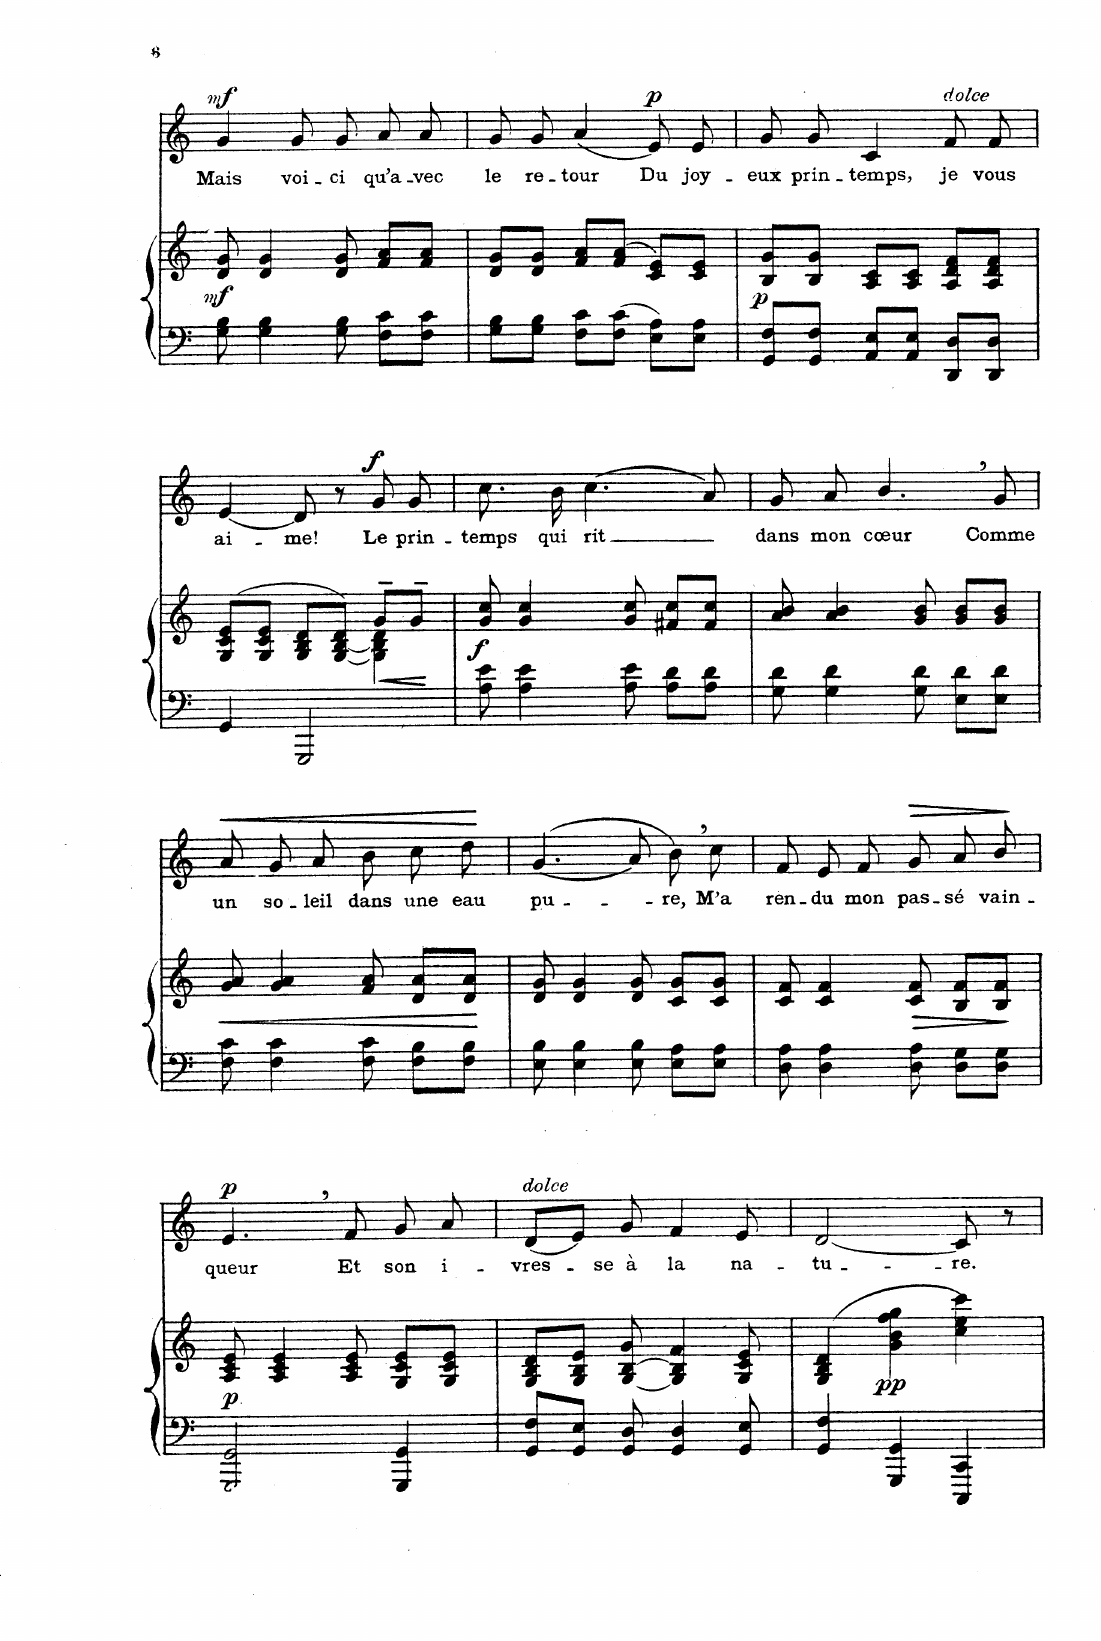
**kern	**kern	**dynam	**kern	**text	**dynam
*part2	*part2	*part2	*part1	*part1	*part1
*staff3	*staff2	*staff2/3	*staff1	*staff1	*staff1
*I"Piano	*	*	*I"Chant Voice	*	*
*I'Pno	*	*	*	*	*
*clefF4	*clefG2	*	*clefG2	*	*
*k[]	*k[]	*	*k[]	*	*
*M3/4	*M3/4	*	*M3/4	*	*
=11	=11	=11	=11	=11	=11
!	!	!LO:DY:b	!	!	!LO:DY:a
8G\ 8B\	8d/ 8g/	mf	4g/	Mais	mf
4G\ 4B\	4d/ 4g/	.	.	.	.
.	.	.	8g/	voi-	.
8G\ 8B\	8d/ 8g/	.	8g/	-ci	.
8F\ 8c\L	8f/ 8a/L	.	8a/	qu’a-	.
8F\ 8c\J	8f/ 8a/J	.	8a/	-vec	.
=12	=12	=12	=12	=12	=12
8G\ 8B\L	8d/ 8g/L	.	8g/	le	.
8G\ 8B\J	8d/ 8g/J	.	8g/	re-	.
8F\ 8c\L	8f/ 8a/L	.	(4a/	-tour	.
8F\ 8c\J	(>8f/ 8a/J	.	.	.	.
!	!	!	!	!	!LO:DY:a
8E\ 8A\L	8c/ 8e/L)	.	8e/)	Du	p
8E\ 8A\J	8c/ 8e/J	.	8e/	joy-	.
=13	=13	=13	=13	=13	=13
!	!	!LO:DY:b	!	!	!
8GG/ 8F/L	8B/ 8g/L	p	8g/	-eux	.
8GG/ 8F/J	8B/ 8g/J	.	8g/	prin-	.
8AA/ 8E/L	8A/ 8c/L	.	4c/	-temps,	.
8AA/ 8E/J	8A/ 8c/J	.	.	.	.
!	!	!	!LO:TX:i:t=dolce	!	!
8DD/ 8D/L	8A/ 8d/ 8f/L	.	8f/	je	.
8DD/ 8D/J	8A/ 8d/ 8f/J	.	8f/	vous	.
=14	=14	=14	=14	=14	=14
*	*^	*	*	*	*
4GG/	(8G/ 8c/ 8e/L	2ryy	.	(4e/	ai-	.
.	8G/ 8c/ 8e/J	.	.	.	.	.
2GGG/	8G/ 8B/ 8d/L	.	.	8d/)	-me!	.
.	[<8G/ [<8B/ 8d/J)	.	.	8r	.	.
!	!	!	!LO:HP:b	!	!	!LO:DY:a
.	8g~/L	4G\] 4B\] 4d\	<	8g/	Le	f
.	8g~/J	.	.	8g/	prin-	.
*	*v	*v	*	*	*	*
.	.	[	.	.	.
=15	=15	=15	=15	=15	=15
!	!	!LO:DY:b	!	!	!
8A\ 8e\	8g/ 8cc/	f	8.cc\	-temps	.
4A\ 4e\	4g/ 4cc/	.	.	.	.
.	.	.	16b\	qui	.
.	.	.	(4.cc\	rit	.
8A\ 8e\	8g/ 8cc/	.	.	.	.
8A\ 8d\L	8f#X/ 8cc/L	.	.	.	.
8A\ 8d\J	8f#/ 8cc/J	.	8a/)	.	.
=16	=16	=16	=16	=16	=16
8G\ 8d\	8a/ 8b/	.	8g/	dans	.
4G\ 4d\	4a/ 4b/	.	8a/	mon	.
.	.	.	4.b,\	cœur	.
8G\ 8d\	8g/ 8b/	.	.	.	.
8E\ 8d\L	8g/ 8b/L	.	.	.	.
8E\ 8d\J	8g/ 8b/J	.	8g/	Comme	.
=17	=17	=17	=17	=17	=17
!	!	!LO:HP:b	!	!	!LO:HP:b
8F\ 8c\	8g/ 8a/	<	8a/	un	<
4F\ 4c\	4g/ 4a/	.	8g/	so-	.
.	.	.	8a/	-leil	.
8F\ 8c\	8f/ 8a/	.	8b\	dans	.
8F\ 8B\L	8d/ 8a/L	.	8cc\	une	.
8F\ 8B\J	8d/ 8a/J	.	8dd\	eau	.
.	.	[	.	.	[
=18	=18	=18	=18	=18	=18
8E\ 8B\	8d/ 8g/	.	((4.g/	pu-	.
4E\ 4B\	4d/ 4g/	.	.	.	.
8E\ 8B\	8d/ 8g/	.	8a/)	.	.
8E\ 8A\L	8c/ 8g/L	.	8b,\)	-re,	.
8E\ 8A\J	8c/ 8g/J	.	8cc\	M’a	.
=19	=19	=19	=19	=19	=19
8D\ 8A\	8c/ 8f/	.	8f/	ren-	.
4D\ 4A\	4c/ 4f/	.	8e/	-du	.
.	.	.	8f/	mon	.
!	!	!LO:HP:b	!	!	!LO:HP:b
8D\ 8A\	8c/ 8f/	>	8g/	pas-	>
8D\ 8G\L	8B/ 8f/L	.	8a/	-sé	.
8D\ 8G\J	8B/ 8f/J	.	8b/	vain-	.
.	.	]	.	.	]
=20	=20	=20	=20	=20	=20
!	!	!LO:DY:b	!	!	!LO:DY:a
2GGG/ 2GG/	8A/ 8c/ 8e/	p	4.e,/	-queur	p
.	4A/ 4c/ 4e/	.	.	.	.
.	8A/ 8c/ 8e/	.	8f/	Et	.
4GGG/ 4GG/	8G/ 8c/ 8e/L	.	8g/	son	.
.	8G/ 8c/ 8e/J	.	8a/	i-	.
=21	=21	=21	=21	=21	=21
!	!	!	!LO:TX:i:t=dolce	!	!
8GG/ 8F/L	8G/ 8B/ 8d/L	.	(8d/L	-vres-	.
8GG/ 8E/J	8G/ 8B/ 8e/J	.	8e/J)	-se	.
8GG/ 8D/	[8G/ [8B/ 8f/	.	8g/	à	.
4GG/ 4D/	4G/] 4B/] 4e/	.	4f/	la	.
8GG/ 8E/	8G/ 8c/ 8e/	.	8e/	na-	.
=22	=22	=22	=22	=22	=22
4GG/ 4F/	(4G/ 4B/ 4d/	.	(2d/	-tu-	.
!	!	!LO:DY:b	!	!	!
4GGG/ 4GG/	4g\ 4b\ 4ff\ 4gg\	pp	.	.	.
4CCC/ 4CC/	4cc\ 4ee\ 4ccc\)	.	8c/)	-re.	.
.	.	.	8r	.	.
=	=	=	=	=	=
*-	*-	*-	*-	*-	*-
